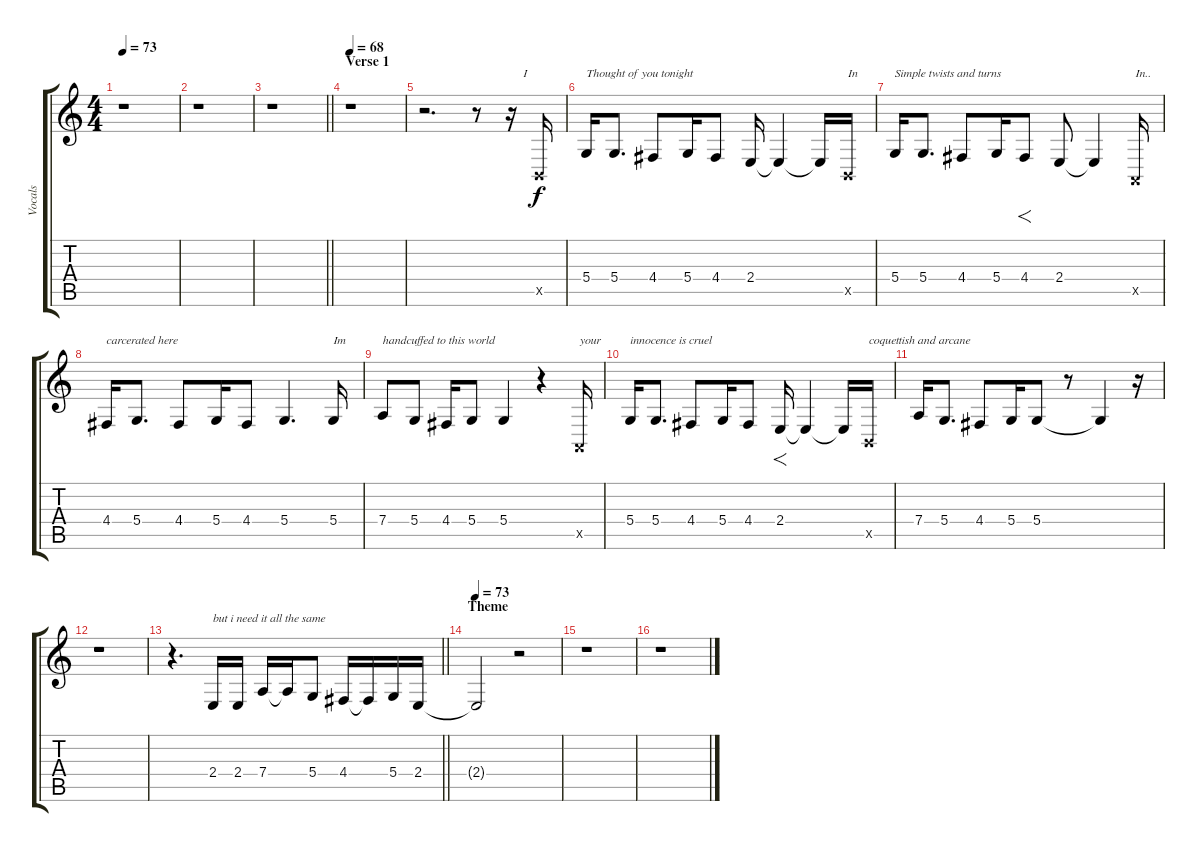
\track ("Vocals" "Vocals") {instrument clarinet}
\staff {score tabs}
\tuning (E4 B3 G3 D3 A2 E2) {hide}
\ts (4 4)
\tempo 73
\clef g2
\ks c
r.1{dy f} |
r.1 |
\barLineRight lightlight
r.1 |
\section ("" "Verse 1")
\tempo 68
r.1 |
r.2{d} r.8 r.16{txt "    I"} 2.5{x}.16 |
5.4.16{txt "Thought of you tonight"} 5.4.8{d} 4.4.8 5.4.16 4.4.8 2.4.16 2.4{t}.4 2.4{t}.16 2.5{x}.16{txt "In"} |
5.4.16{txt "Simple twists and turns"} 5.4.8{d} 4.4.8 5.4.16 4.4.8{f} 2.4.8 2.4{t}.4 0.5{x}.16{txt "In.."} |
4.4.16{txt "carcerated here"} 5.4.8{d} 4.4.8 5.4.16 4.4.8 5.4.4{d} 5.4.16{txt "Im"} |
7.4.8{txt "handcuffed to this world"} 5.4.8 4.4.16 5.4.8 5.4.4 r.4 0.5{x}.16{txt "your"} |
5.4.16{txt "innocence is cruel"} 5.4.8{d} 4.4.8 5.4.16 4.4.8 2.4.16{f} 2.4{t}.4 2.4{t}.16 2.5{x}.16{txt "coquettish and arcane"} |
7.4.16 5.4.8{d} 4.4.8 5.4.16 5.4.8 r.8 5.4{t}.4 r.16 |
r.1 |
\barLineRight lightlight
r.4{d} 2.4.16{txt "but i need it all the same"} 2.4.16 7.4.16 7.4{t}.16 5.4.8 4.4.16 4.4{t}.16 5.4.16 2.4.16 |
\section ("" "Theme")
\tempo 73
2.4{t}.2 r.2 |
r.1 |
r.1
